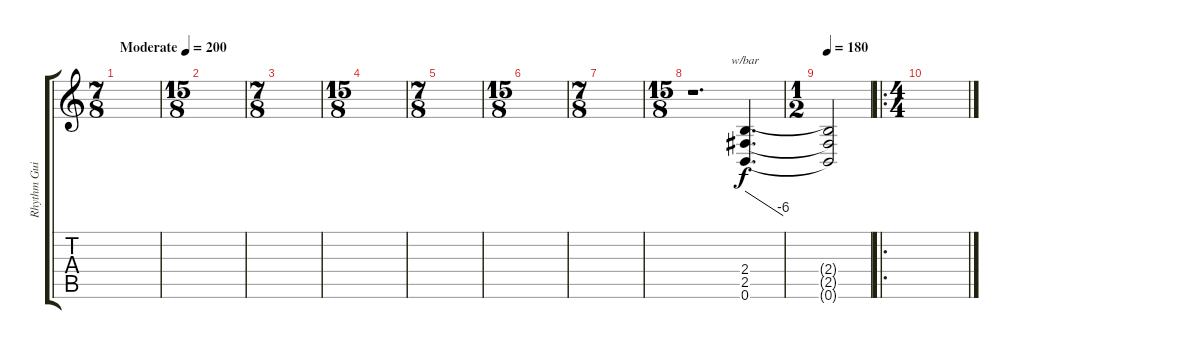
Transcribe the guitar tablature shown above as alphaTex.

\track ("Rhythm Guitar" "Rhythm Gui") {instrument distortionguitar}
\staff {score tabs}
\tuning (B3 Gb3 D3 A2 E2 B1) {hide}
\ts (7 8)
\tempo (200 "Moderate")
\clef g2
\ks c
|
\ts (15 8)
|
\ts (7 8)
|
\ts (15 8)
|
\ts (7 8)
|
\ts (15 8)
|
\ts (7 8)
|
\ts (15 8)
r.1{d} (2.4 2.5 0.6).4{d tbe (dive default 0 0 60 -24)} |
\ts (1 2)
\tempo 180
(2.4{t} 2.5{t} 0.6{t}).2 |
\ro
\ts (4 4)
